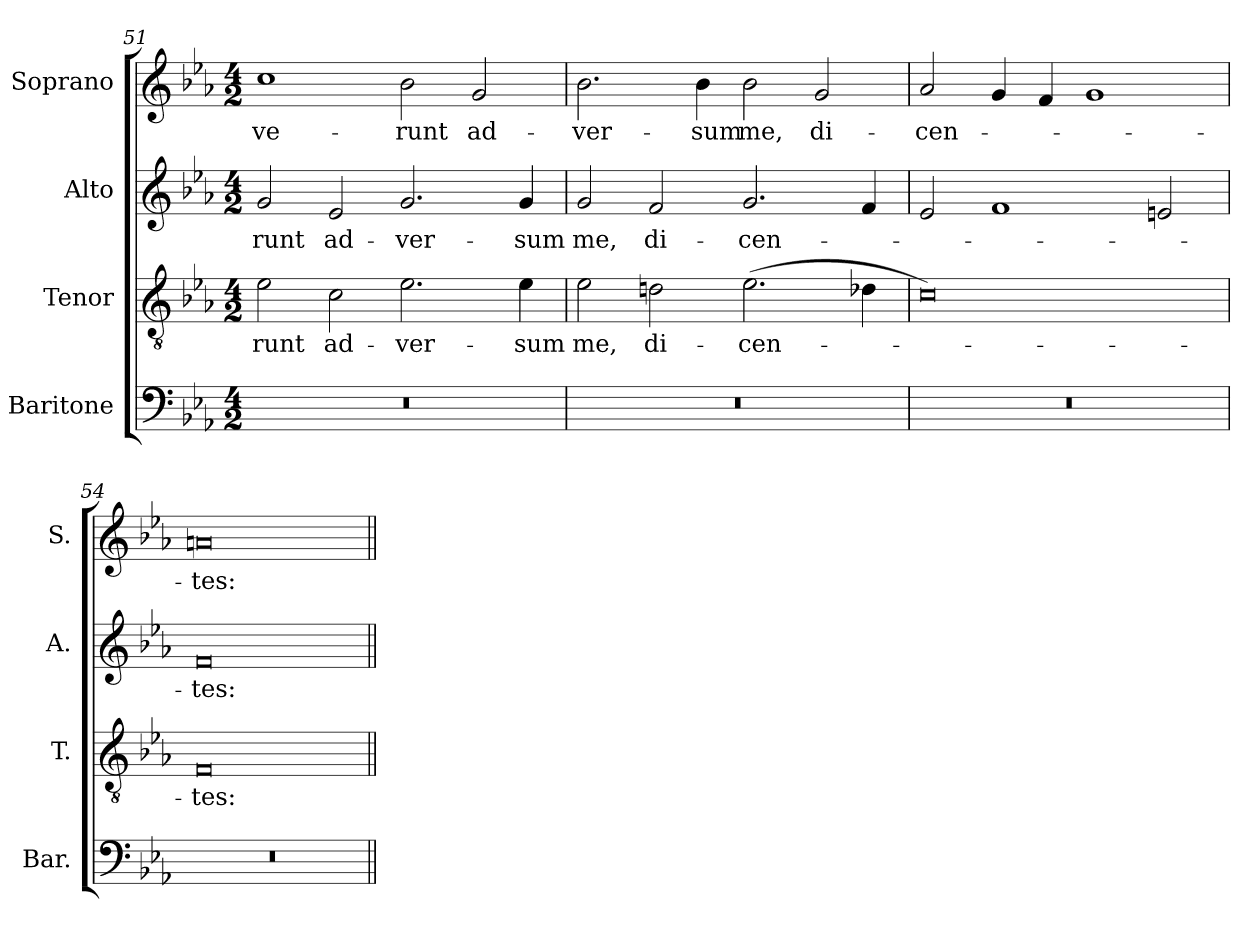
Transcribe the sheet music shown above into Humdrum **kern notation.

**kern	**kern	**text	**kern	**text	**kern	**text
*part4	*part3	*part3	*part2	*part2	*part1	*part1
*staff4	*staff3	*staff3	*staff2	*staff2	*staff1	*staff1
*I"Baritone	*I"Tenor	*	*I"Alto	*	*I"Soprano	*
*I'Bar.	*I'T.	*	*I'A.	*	*I'S.	*
*clefF4	*clefGv2	*	*clefG2	*	*clefG2	*
*	*ITrd7c12	*	*	*	*	*
*k[b-e-a-]	*k[b-e-a-]	*	*k[b-e-a-]	*	*k[b-e-a-]	*
*E-:	*E-:	*	*E-:	*	*E-:	*
*M4/2	*M4/2	*	*M4/2	*	*M4/2	*
=51	=51	=51	=51	=51	=51	=51
!LO:N:vis=1	!	!	!	!	!	!
!	!	!LO:LY:b:color=#000000	!	!	!	!
!	!	!	!	!LO:LY:b:color=#000000	!	!
!	!	!	!	!	!	!LO:LY:b:color=#000000
0r	2E-i\	-runt	2gi/	-runt	1cci	-ve-
!	!	!LO:LY:b:color=#000000	!	!	!	!
!	!	!	!	!LO:LY:b:color=#000000	!	!
.	2Ci\	ad-	2e-i/	ad-	.	.
!	!	!LO:LY:b:color=#000000	!	!	!	!
!	!	!	!	!LO:LY:b:color=#000000	!	!
!	!	!	!	!	!	!LO:LY:b:color=#000000
.	2.E-i\	-ver-	2.gi/	-ver-	2b-i\	-runt
!	!	!	!	!	!	!LO:LY:b:color=#000000
.	.	.	.	.	2gi/	ad-
!	!	!LO:LY:b:color=#000000	!	!	!	!
!	!	!	!	!LO:LY:b:color=#000000	!	!
.	4E-i\	-sum	4gi/	-sum	.	.
=52	=52	=52	=52	=52	=52	=52
!LO:N:vis=1	!	!	!	!	!	!
!	!	!LO:LY:b:color=#000000	!	!	!	!
!	!	!	!	!LO:LY:b:color=#000000	!	!
!	!	!	!	!	!	!LO:LY:b:color=#000000
0r	2E-i\	me,	2gi/	me,	2.b-i\	-ver-
!	!	!LO:LY:b:color=#000000	!	!	!	!
!	!	!	!	!LO:LY:b:color=#000000	!	!
.	2Dni\	di-	2fi/	di-	.	.
!	!	!	!	!	!	!LO:LY:b:color=#000000
.	.	.	.	.	4b-i\	-sum
!	!	!LO:LY:b:color=#000000	!	!	!	!
!	!	!	!	!LO:LY:b:color=#000000	!	!
!	!	!	!	!	!	!LO:LY:b:color=#000000
.	(2.E-i\	-cen-	2.gi/	-cen-	2b-i\	me,
!	!	!	!	!	!	!LO:LY:b:color=#000000
.	.	.	.	.	2gi/	di-
.	4D-Xi\	.	4fi/	.	.	.
=53	=53	=53	=53	=53	=53	=53
!LO:N:vis=1	!	!	!	!	!	!
!	!	!	!	!	!	!LO:LY:b:color=#000000
0r	0Ci)	.	2e-i/	.	2a-i/	-cen-
.	.	.	1fi	.	4gi/	.
.	.	.	.	.	4fi/	.
.	.	.	.	.	1gi	.
.	.	.	2eni/	.	.	.
=54	=54	=54	=54	=54	=54	=54
!LO:N:vis=1	!	!	!	!	!	!
!	!	!LO:LY:b:color=#000000	!	!	!	!
!	!	!	!	!LO:LY:b:color=#000000	!	!
!	!	!	!	!	!	!LO:LY:b:color=#000000
0r	0FFi	-tes:	0fi	-tes:	0ani	-tes:
=||	=||	=||	=||	=||	=||	=||
*-	*-	*-	*-	*-	*-	*-
